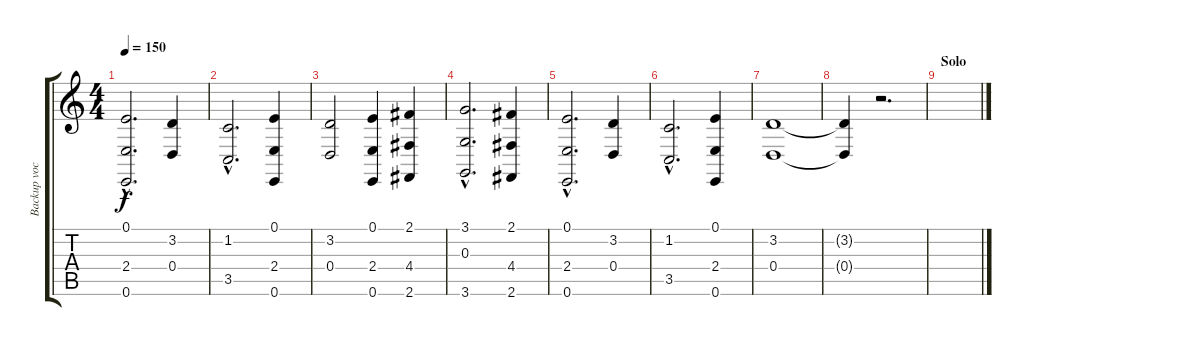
\track ("Backup vocals" "Backup voc") {instrument choiraahs}
\staff {score tabs}
\tuning (E4 B3 G3 D3 A2 E2) {hide}
\ts (4 4)
\tempo 150
\clef g2
\ks c
(0.1{hac} 2.4{hac} 0.6{hac}).2{d dy f} (3.2 0.4).4 |
(1.2{hac} 3.5{hac}).2{d} (0.1 2.4 0.6).4 |
(3.2 0.4).2 (0.1 2.4 0.6).4 (2.1 4.4 2.6).4 |
(3.1{hac} 0.3{hac} 3.6{hac}).2{d} (2.1 4.4 2.6).4 |
(0.1{hac} 2.4{hac} 0.6{hac}).2{d} (3.2 0.4).4 |
(1.2{hac} 3.5{hac}).2{d} (0.1 2.4 0.6).4 |
(3.2 0.4).1 |
(3.2{t} 0.4{t}).4 r.2{d} |
\section ("" "Solo")
